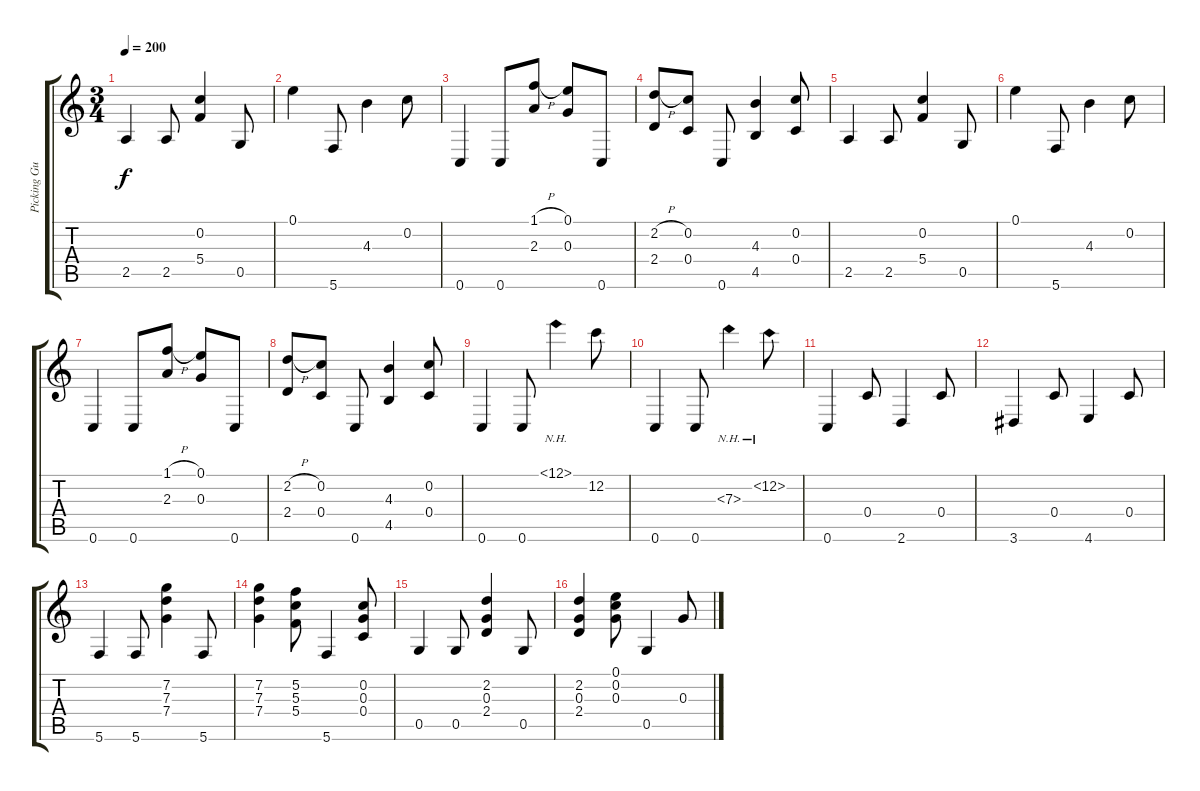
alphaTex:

\track ("Picking Guitar" "Picking Gu") {instrument acousticguitarsteel}
\staff {score tabs}
\tuning (E4 C4 G3 C3 G2 C2) {hide}
\ts (3 4)
\tempo 200
\clef g2
\ks c
2.5.4{dy f} 2.5.8 (0.2 5.4).4 0.5.8 |
0.1.4 5.6.8 4.3.4 0.2.8 |
0.6.4 0.6.8 (1.1{h} 2.3).8 (0.1 0.3).8 0.6.8 |
(2.2{h} 2.4).8 (0.2 0.4).8 0.6.8 (4.3 4.5).4 (0.2 0.4).8 |
2.5.4 2.5.8 (0.2 5.4).4 0.5.8 |
0.1.4 5.6.8 4.3.4 0.2.8 |
0.6.4 0.6.8 (1.1{h} 2.3).8 (0.1 0.3).8 0.6.8 |
(2.2{h} 2.4).8 (0.2 0.4).8 0.6.8 (4.3 4.5).4 (0.2 0.4).8 |
0.6.4 0.6.8 12.1{nh}.4 12.2.8 |
0.6.4 0.6.8 7.3{nh}.4 12.2{nh}.8 |
0.6.4 0.4.8 2.6.4 0.4.8 |
3.6.4 0.4.8 4.6.4 0.4.8 |
5.6.4 5.6.8 (7.2 7.3 7.4).4 5.6.8 |
(7.2 7.3 7.4).4 (5.2 5.3 5.4).8 5.6.4 (0.2 0.3 0.4).8 |
0.5.4 0.5.8 (2.2 0.3 2.4).4 0.5.8 |
(2.2 0.3 2.4).4 (0.1 0.2 0.3).8 0.5.4 0.3.8
